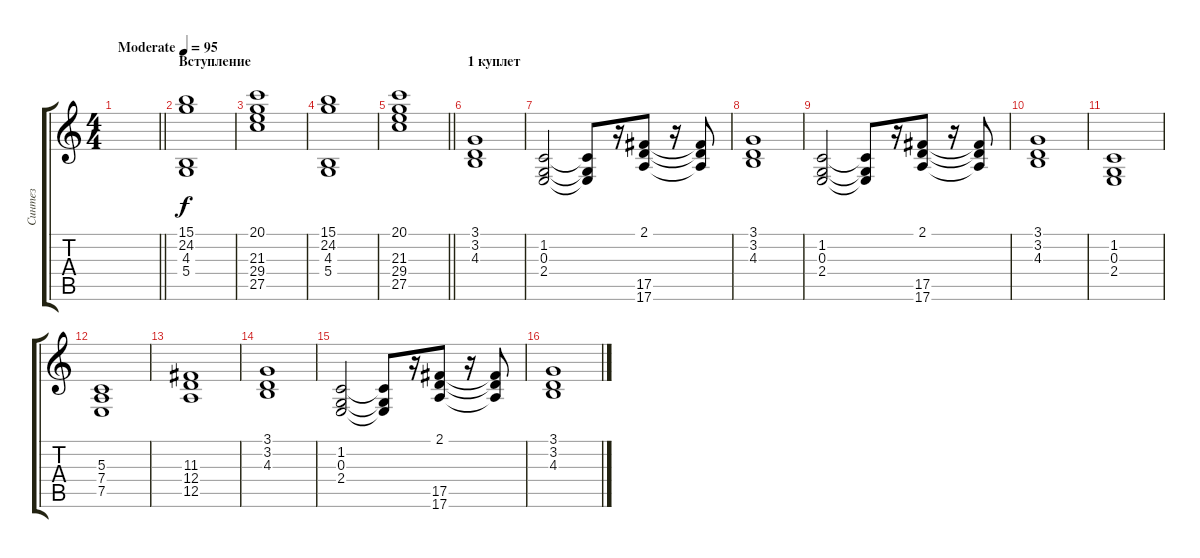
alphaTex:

\track ("Синтез" "Синтез") {instrument lead2sawtooth}
\staff {score tabs}
\tuning (E4 B3 G3 D3 A2 E2) {hide}
\ts (4 4)
\tempo (95 "Moderate")
\clef g2
\barLineRight lightlight
\ks c
|
\section ("" "Вступление")
(15.1 24.2 4.3 5.4).1 |
(20.1 21.3 29.4 27.5).1 |
(15.1 24.2 4.3 5.4).1 |
\barLineRight lightlight
(20.1 21.3 29.4 27.5).1 |
\section ("" "1 куплет")
(3.1 3.2 4.3).1 |
(1.2 0.3 2.4).2 (1.2{t} 0.3{t} 2.4{t}).8 r.16 (2.1 17.5 17.6).8 r.16 (2.1{t} 17.5{t} 17.6{t}).8 |
(3.1 3.2 4.3).1 |
(1.2 0.3 2.4).2 (1.2{t} 0.3{t} 2.4{t}).8 r.16 (2.1 17.5 17.6).8 r.16 (2.1{t} 17.5{t} 17.6{t}).8 |
(3.1 3.2 4.3).1 |
(1.2 0.3 2.4).1 |
(5.3 7.4 7.5).1 |
(11.3 12.4 12.5).1 |
(3.1 3.2 4.3).1 |
(1.2 0.3 2.4).2 (1.2{t} 0.3{t} 2.4{t}).8 r.16 (2.1 17.5 17.6).8 r.16 (2.1{t} 17.5{t} 17.6{t}).8 |
(3.1 3.2 4.3).1
